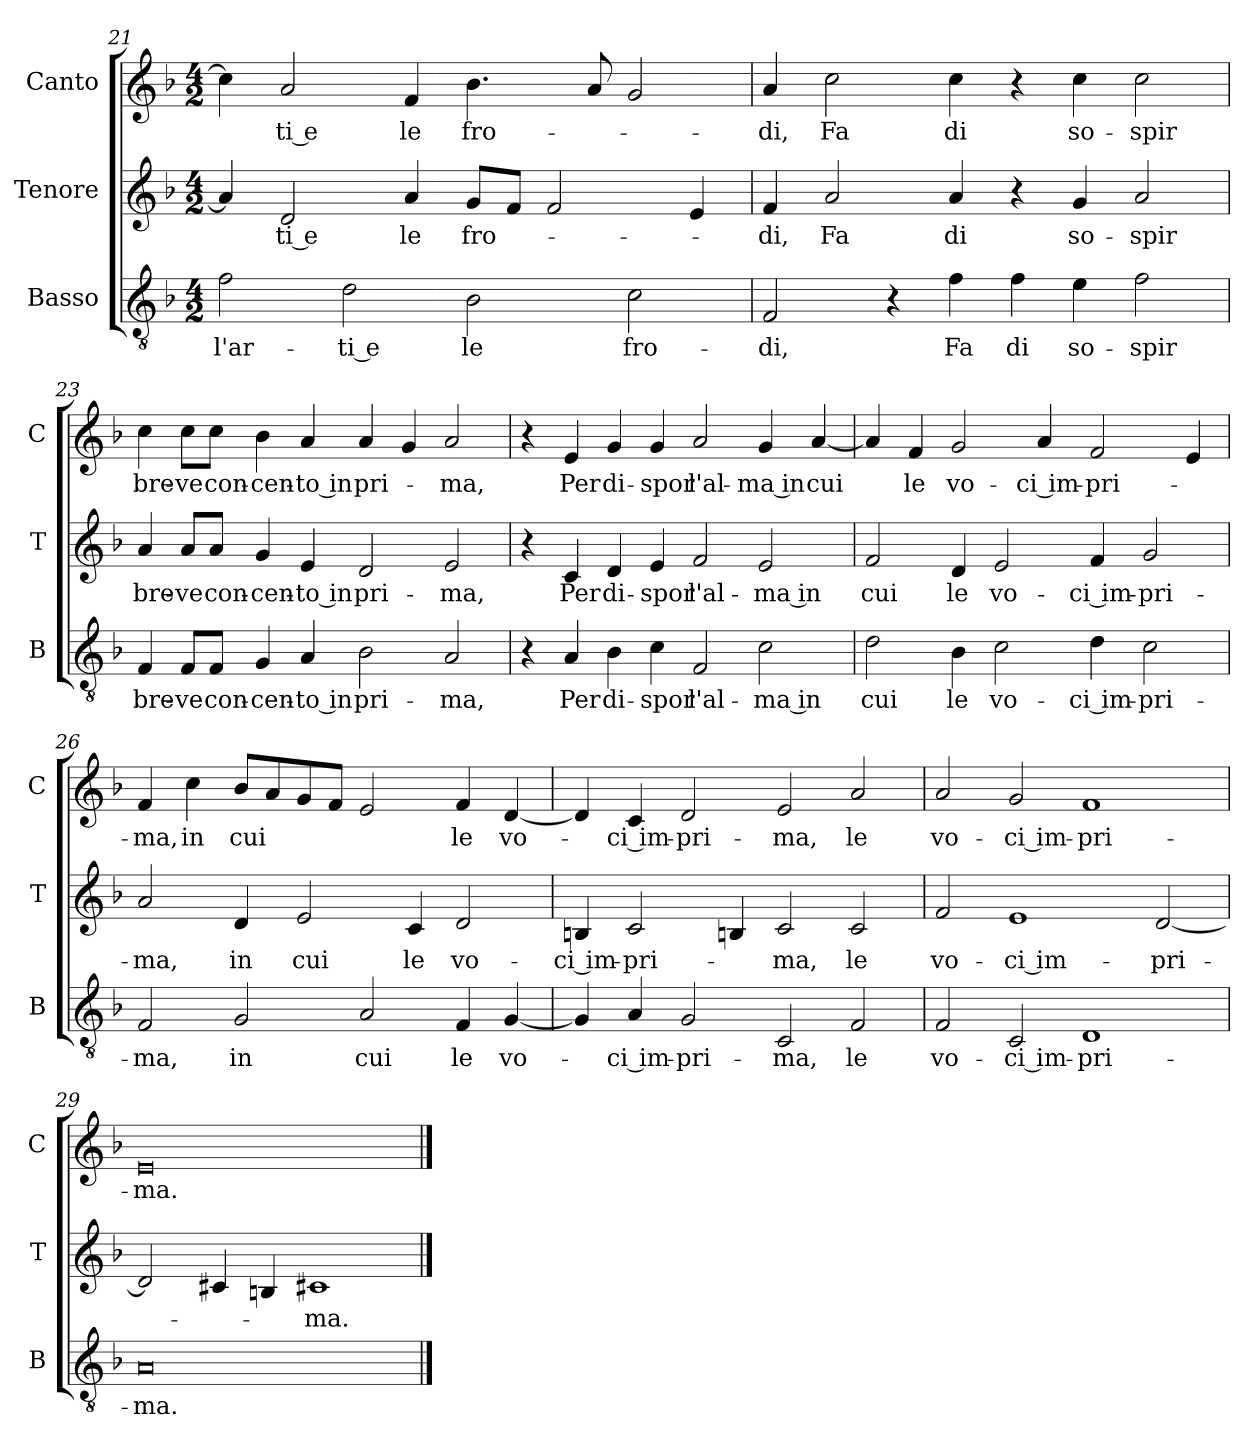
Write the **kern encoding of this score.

**kern	**text	**kern	**text	**kern	**text
*part3	*part3	*part2	*part2	*part1	*part1
*staff3	*staff3	*staff2	*staff2	*staff1	*staff1
*I"Basso	*	*I"Tenore	*	*I"Canto	*
*I'B	*	*I'T	*	*I'C	*
*clefGv2	*	*clefG2	*	*clefG2	*
*k[b-]	*	*k[b-]	*	*k[b-]	*
*F:	*	*F:	*	*F:	*
*M4/2	*	*M4/2	*	*M4/2	*
=21	=21	=21	=21	=21	=21
2f	l'ar-	4a]	.	4cc]	.
.	.	2d	-ti e	2a	-ti e
2d	-ti e	.	.	.	.
.	.	4a	le	4f	le
2B-	le	8gL	fro-	4.b-	fro-
.	.	8fJ	.	.	.
.	.	2f	.	.	.
.	.	.	.	8a	.
2c	fro-	.	.	2g	.
.	.	4e	.	.	.
=22	=22	=22	=22	=22	=22
2F	-di,	4f	-di,	4a	-di,
.	.	2a	Fa	2cc	Fa
4r	.	.	.	.	.
4f	Fa	4a	di	4cc	di
4f	di	4r	.	4r	.
4e	so-	4g	so-	4cc	so-
2f	-spir	2a	-spir	2cc	-spir
=23	=23	=23	=23	=23	=23
4F	bre-	4a	bre-	4cc	bre-
8FL	-ve	8aL	-ve	8ccL	-ve
8FJ	con-	8aJ	con-	8ccJ	con-
4G	-cen-	4g	-cen-	4b-	-cen-
4A	-to in	4e	-to in	4a	-to in
2B-	pri-	2d	pri-	4a	pri-
.	.	.	.	4g	.
2A	-ma,	2e	-ma,	2a	-ma,
=24	=24	=24	=24	=24	=24
4r	.	4r	.	4r	.
4A	Per	4c	Per	4e	Per
4B-	di-	4d	di-	4g	di-
4c	-spor	4e	-spor	4g	-spor
2F	l'al-	2f	l'al-	2a	l'al-
2c	-ma in	2e	-ma in	4g	-ma in
.	.	.	.	[4a	cui
=25	=25	=25	=25	=25	=25
2d	cui	2f	cui	4a]	.
.	.	.	.	4f	le
4B-	le	4d	le	2g	vo-
2c	vo-	2e	vo-	.	.
.	.	.	.	4a	-ci im-
4d	-ci im-	4f	-ci im-	2f	-pri-
2c	-pri-	2g	-pri-	.	.
.	.	.	.	4e	.
=26	=26	=26	=26	=26	=26
2F	-ma,	2a	-ma,	4f	-ma,
.	.	.	.	4cc	in
2G	in	4d	in	8b-L	cui
.	.	.	.	8a	.
.	.	2e	cui	8g	.
.	.	.	.	8fJ	.
2A	cui	.	.	2e	.
.	.	4c	le	.	.
4F	le	2d	vo-	4f	le
[4G	vo-	.	.	[4d	vo-
=27	=27	=27	=27	=27	=27
4G]	.	4Bn	-ci im-	4d]	.
4A	-ci im-	2c	-pri-	4c	-ci im-
2G	-pri-	.	.	2d	-pri-
.	.	4Bn	.	.	.
2C	-ma,	2c	-ma,	2e	-ma,
2F	le	2c	le	2a	le
=28	=28	=28	=28	=28	=28
2F	vo-	2f	vo-	2a	vo-
2C	-ci im-	1e	-ci im-	2g	-ci im-
1D	-pri-	.	.	1f	-pri-
.	.	[2d	-pri-	.	.
=29	=29	=29	=29	=29	=29
0A	-ma.	2d]	.	0e	-ma.
.	.	4c#X	.	.	.
.	.	4Bn	.	.	.
.	.	1c#X	-ma.	.	.
==	==	==	==	==	==
*-	*-	*-	*-	*-	*-
